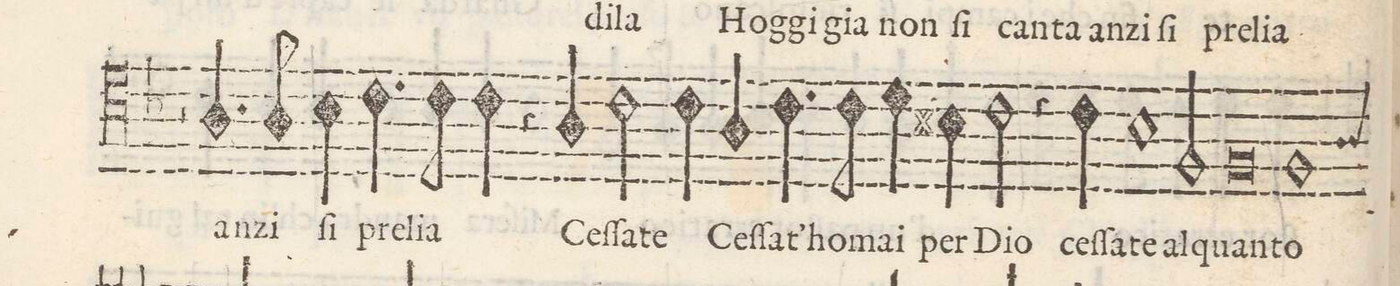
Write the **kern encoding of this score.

**kern	**text
*I"TENORE	*
*clefC4	*
*k[b-]	*
*met(C)	*
*M2/1	*
2r	.
4.A/	an-
8A/	-zi
=31-	=31-
4B-\	ſi
4.c\	pre-
8c\	-li-
4c\	-a
4r	.
4A/	Ceſ-
2c\	-ſa-
=32-	=32-
4c\	-te
4A/	Ceſ-
4.c\	-ſa-
8c\	-t`ho-
4d\	-mai
4Bn\	per
2c\	Dio
=33-	=33-
4r	.
4c\	ceſ-
1B-y	-ſa-
2Fny/	-te al
=34-	=34-
0F	quan-
=35-	=35-
1F	-to
*-	*-
